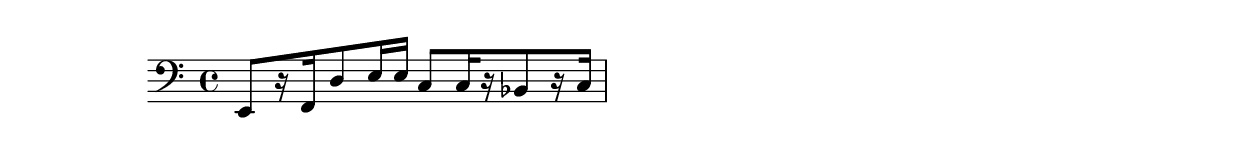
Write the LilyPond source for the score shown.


\header {
  texidoc = "The number of beams does not change on a rest."
}

\version "2.14.0"

\layout { ragged-right = ##t }

\relative c, {
  \clef bass	 
  e8[ r16 f d'8 e16 e16]  c8[ c16 r16 bes8 r16 c16] |
}
